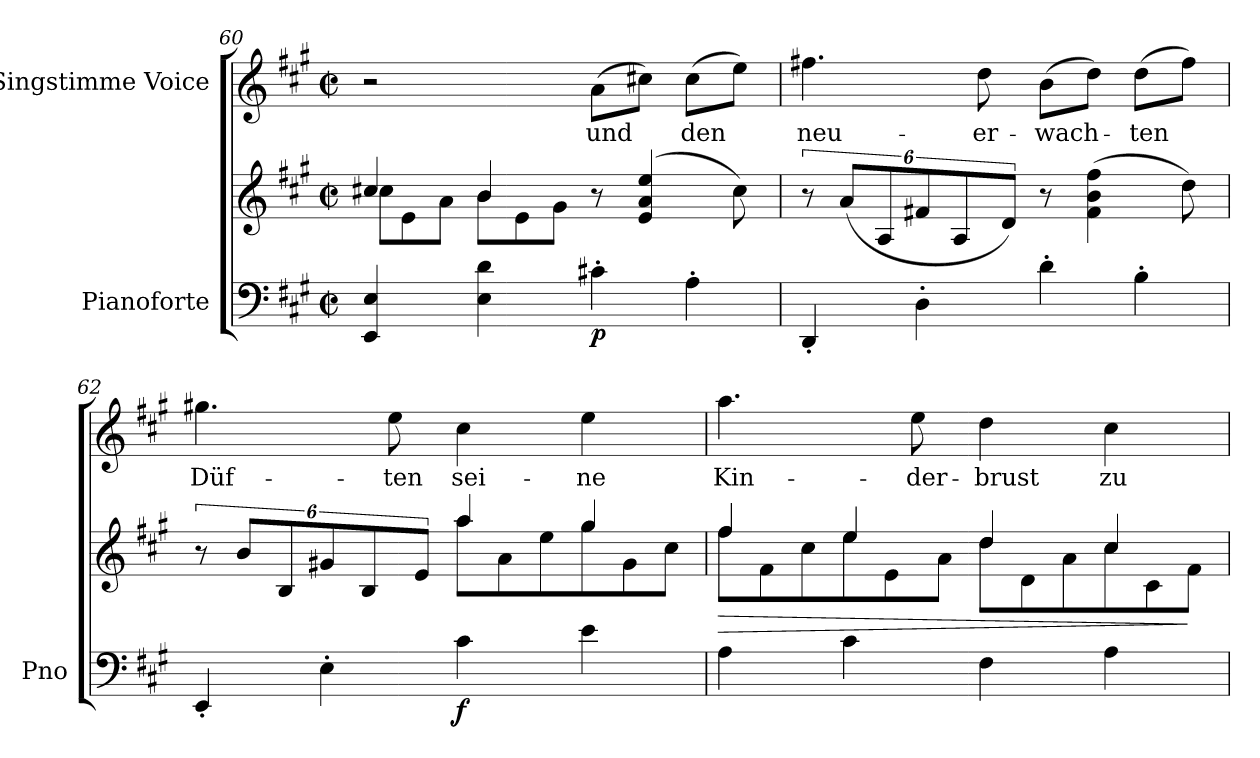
**kern	**kern	**dynam	**kern	**text
*part2	*part2	*part2	*part1	*part1
*staff3	*staff2	*staff2/3	*staff1	*staff1
*I"Pianoforte	*	*	*I"Singstimme Voice	*
*I'Pno	*	*	*	*
*clefF4	*clefG2	*	*clefG2	*
*k[f#c#g#]	*k[f#c#g#]	*	*k[f#c#g#]	*
*M2/2	*M2/2	*	*M2/2	*
*met(c|)	*met(c|)	*	*met(c|)	*
=60	=60	=60	=60	=60
*	*^	*	*	*
*	*	*Xtuplet	*	*	*
4EE/ 4E/	4cc#X/	12cc#\L	.	2r	.
.	.	12e\	.	.	.
.	.	12a\J	.	.	.
4E\ 4d\	4b/	12b\L	.	.	.
.	.	12e\	.	.	.
.	.	12g#\J	.	.	.
!	!	!	!LO:DY:b=2	!	!LO:LY:b
4c#X'\	8r	2ryy	p	(8a\L	und
.	(4e/ 4a/ 4ee/	.	.	8cc#X\J)	.
!	!	!	!	!	!LO:LY:b
4A'\	.	.	.	(8cc#\L	den
.	8cc#\)	.	.	8ee\J)	.
*	*v	*v	*	*	*
=61	=61	=61	=61	=61
*	*tuplet	*	*	*
!	!	!	!	!LO:LY:b
4DD'/	12r	.	4.ff#X\	neu-
.	(12a/L	.	.	.
.	12A/	.	.	.
4D'\	12f#X/	.	.	.
.	12A/	.	.	.
!	!	!	!	!LO:LY:b
.	.	.	8dd\	-er-
.	12d/J)	.	.	.
!	!	!	!	!LO:LY:b
4d'\	8r	.	(8b\L	-wach-
.	(4f#\ 4b\ 4ff#\	.	8dd\J)	.
!	!	!	!	!LO:LY:b
4B'\	.	.	(8dd\L	-ten
.	8dd\)	.	8ff#\J)	.
!!LO:LB:g=z
=62	=62	=62	=62	=62
*	*^	*	*	*
!	!	!	!	!	!LO:LY:b
4EE'/	12r	2ryy	.	4.gg#X\	Düf-
.	12b/L	.	.	.	.
.	12B/	.	.	.	.
4E'\	12g#X/	.	.	.	.
.	12B/	.	.	.	.
!	!	!	!	!	!LO:LY:b
.	.	.	.	8ee\	-ten
.	12e/J	.	.	.	.
*	*	*Xtuplet	*	*	*
!	!	!	!LO:DY:b=2	!	!LO:LY:b
4c#\	4aa/	12aa\L	f	4cc#\	sei-
.	.	12a\	.	.	.
.	.	12ee\	.	.	.
!	!	!	!	!	!LO:LY:b
4e\	4gg#/	12gg#\	.	4ee\	-ne
.	.	12g#\	.	.	.
.	.	12cc#\J	.	.	.
!!LO:PB:g=z
=63	=63	=63	=63	=63	=63
!	!	!	!LO:HP:b	!	!LO:LY:b
4A\	4ff#/	12ff#\L	>	4.aa\	Kin-
.	.	12f#\	.	.	.
.	.	12cc#\	.	.	.
4c#\	4ee/	12ee\	.	.	.
.	.	12e\	.	.	.
!	!	!	!	!	!LO:LY:b
.	.	.	.	8ee\	-der-
.	.	12a\J	.	.	.
!	!	!	!	!	!LO:LY:b
4F#\	4dd/	12dd\L	.	4dd\	-brust
.	.	12d\	.	.	.
.	.	12a\	.	.	.
!	!	!	!	!	!LO:LY:b
4A\	4cc#/	12cc#\	.	4cc#\	zu
.	.	12c#\	.	.	.
.	.	12f#\J	]	.	.
*	*v	*v	*	*	*
=	=	=	=	=
*-	*-	*-	*-	*-
